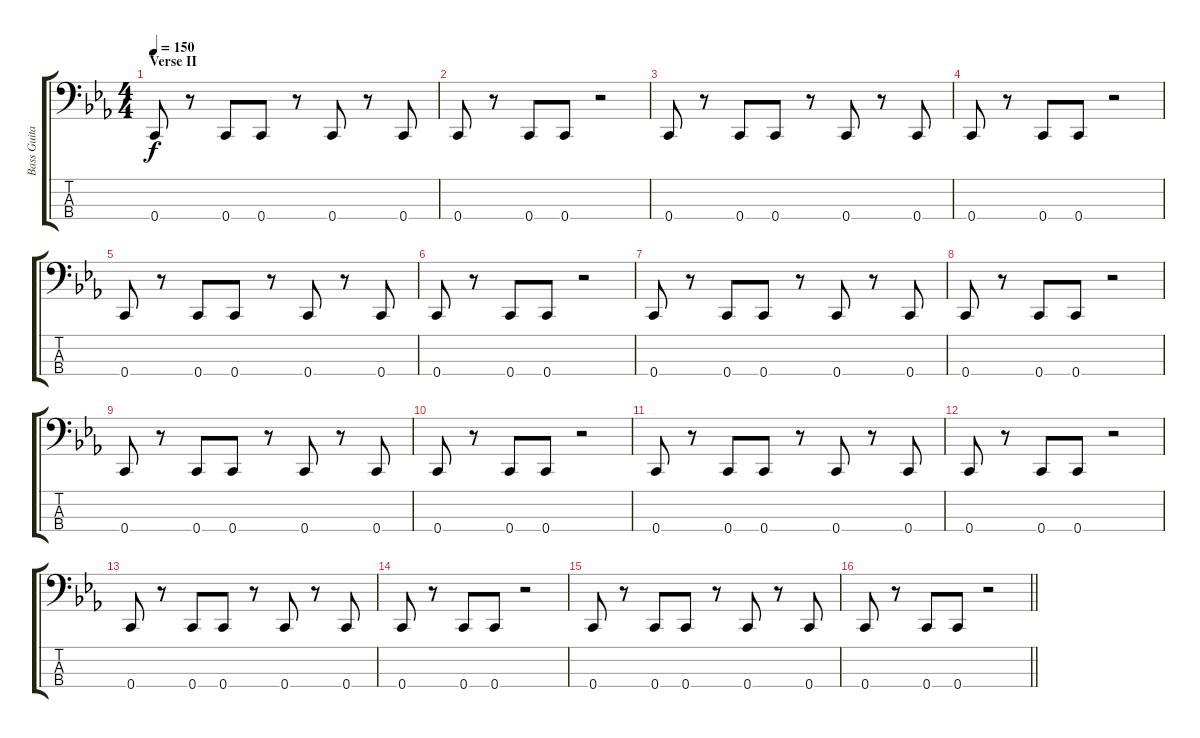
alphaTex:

\track ("Bass Guitar" "Bass Guita") {instrument electricbassfinger}
\staff {score tabs}
\tuning (F2 C2 G1 C1) {hide}
\ts (4 4)
\section ("" "Verse II")
\tempo 150
\clef f4
\ks eb
0.4.8{dy f} r.8 0.4.8 0.4.8 r.8 0.4.8 r.8 0.4.8 |
0.4.8 r.8 0.4.8 0.4.8 r.2 |
0.4.8 r.8 0.4.8 0.4.8 r.8 0.4.8 r.8 0.4.8 |
0.4.8 r.8 0.4.8 0.4.8 r.2 |
0.4.8 r.8 0.4.8 0.4.8 r.8 0.4.8 r.8 0.4.8 |
0.4.8 r.8 0.4.8 0.4.8 r.2 |
0.4.8 r.8 0.4.8 0.4.8 r.8 0.4.8 r.8 0.4.8 |
0.4.8 r.8 0.4.8 0.4.8 r.2 |
0.4.8 r.8 0.4.8 0.4.8 r.8 0.4.8 r.8 0.4.8 |
0.4.8 r.8 0.4.8 0.4.8 r.2 |
0.4.8 r.8 0.4.8 0.4.8 r.8 0.4.8 r.8 0.4.8 |
0.4.8 r.8 0.4.8 0.4.8 r.2 |
0.4.8 r.8 0.4.8 0.4.8 r.8 0.4.8 r.8 0.4.8 |
0.4.8 r.8 0.4.8 0.4.8 r.2 |
0.4.8 r.8 0.4.8 0.4.8 r.8 0.4.8 r.8 0.4.8 |
\barLineRight lightlight
0.4.8 r.8 0.4.8 0.4.8 r.2
